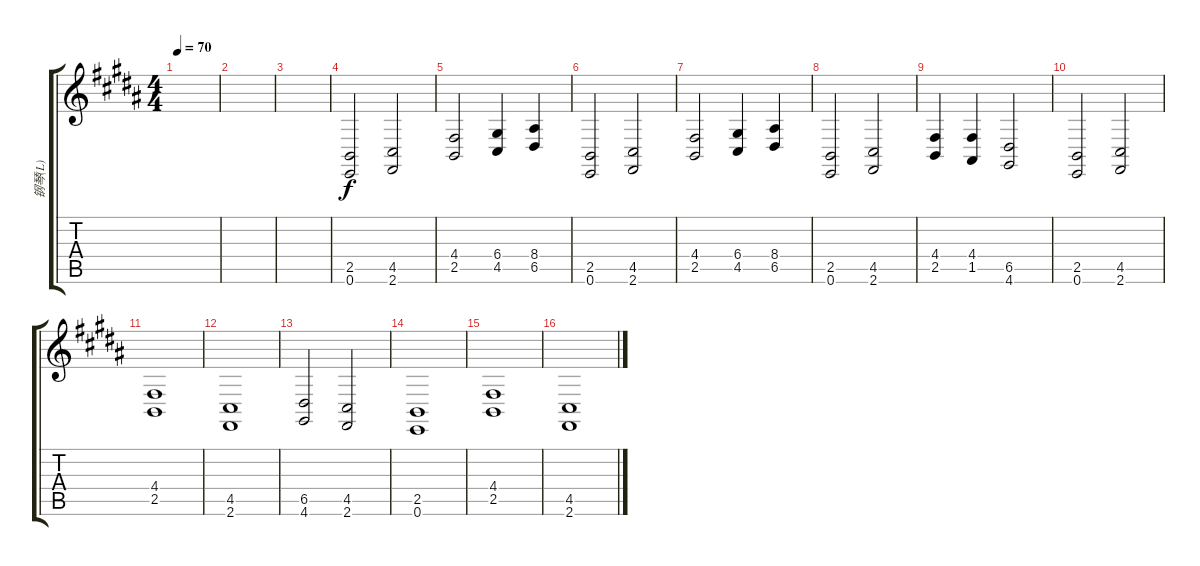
\track ("钢琴(L)" "钢琴(L)") {instrument brightacousticpiano}
\staff {score tabs}
\tuning (E4 B3 G3 D3 A2 E2) {hide}
\ts (4 4)
\tempo 70
\clef g2
\ks b
|
|
|
(2.5 0.6).2 (4.5 2.6).2 |
(4.4 2.5).2 (6.4 4.5).4 (8.4 6.5).4 |
(2.5 0.6).2 (4.5 2.6).2 |
(4.4 2.5).2 (6.4 4.5).4 (8.4 6.5).4 |
(2.5 0.6).2 (4.5 2.6).2 |
(4.4 2.5).4 (4.4 1.5).4 (6.5 4.6).2 |
(2.5 0.6).2 (4.5 2.6).2 |
(4.4 2.5).1 |
(4.5 2.6).1 |
(6.5 4.6).2 (4.5 2.6).2 |
(2.5 0.6).1 |
(4.4 2.5).1 |
(4.5 2.6).1
